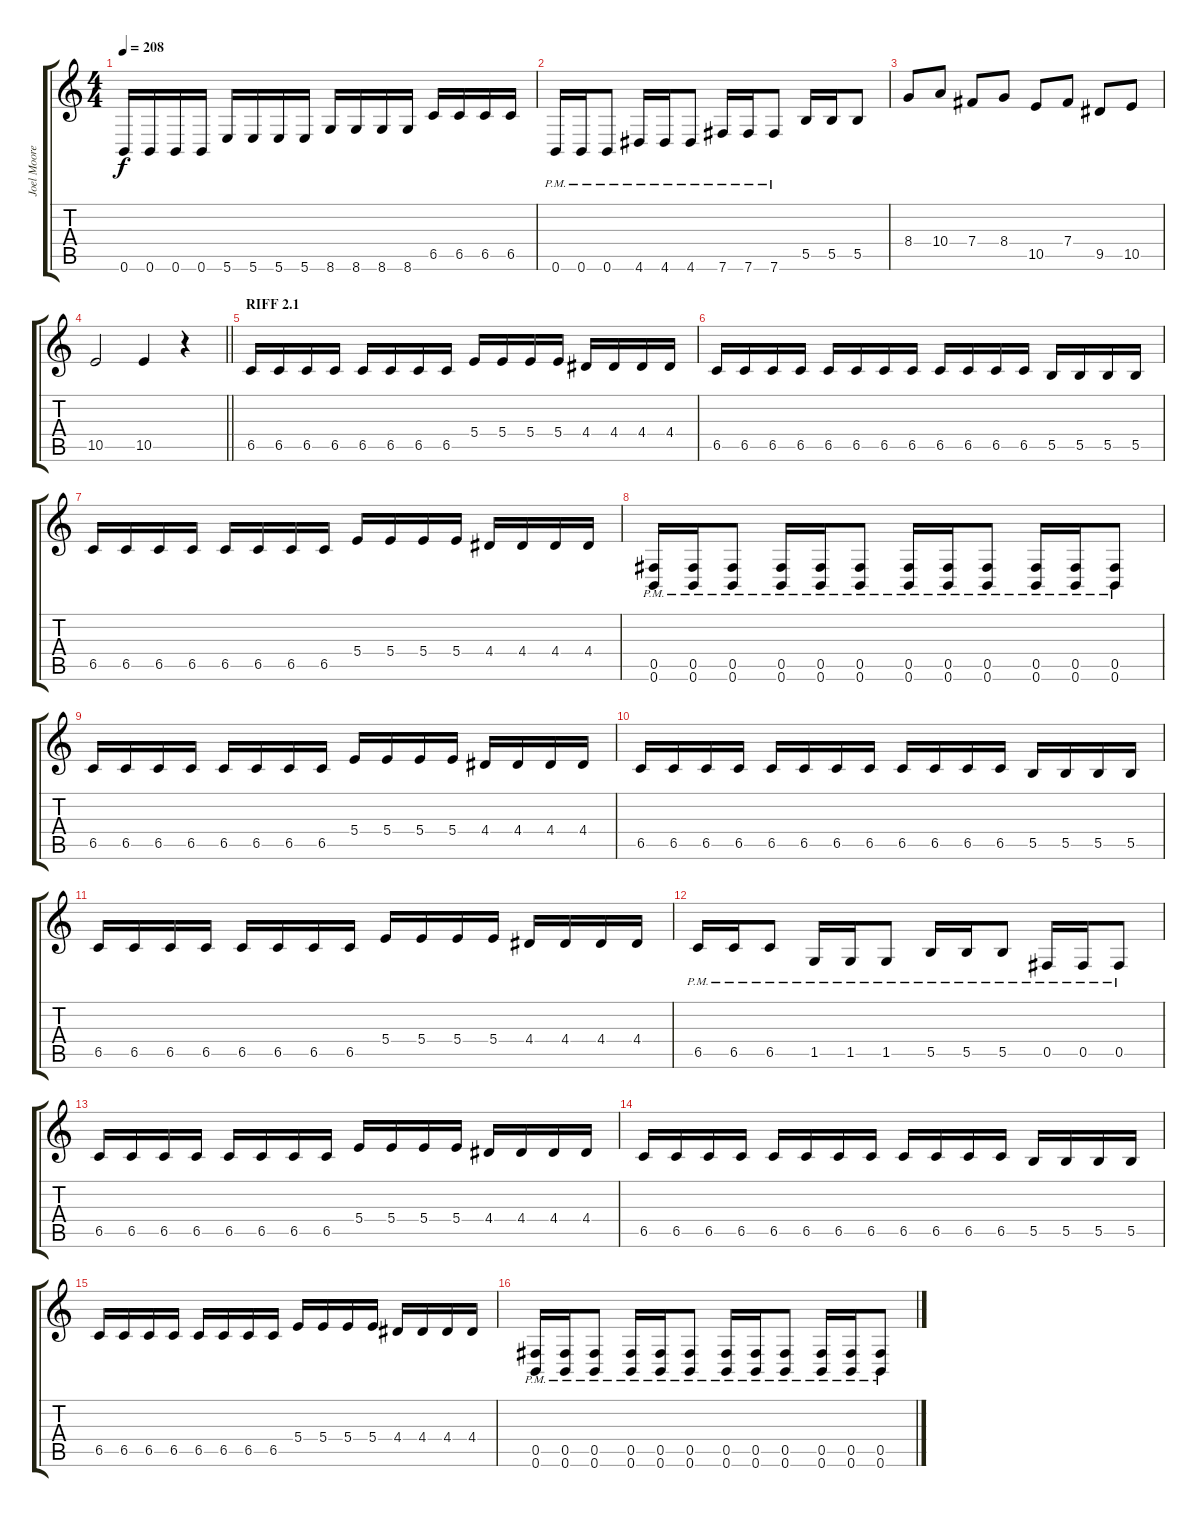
\track ("Joel Moore (Rhythm)" "Joel Moore") {instrument overdrivenguitar}
\staff {score tabs}
\tuning (Db4 Ab3 E3 B2 Gb2 B1) {hide}
\ts (4 4)
\tempo 208
\clef g2
\ks c
0.6.16{dy f} 0.6.16 0.6.16 0.6.16 5.6.16 5.6.16 5.6.16 5.6.16 8.6.16 8.6.16 8.6.16 8.6.16 6.5.16 6.5.16 6.5.16 6.5.16 |
0.6{pm}.16 0.6{pm}.16 0.6{pm}.8 4.6{pm}.16 4.6{pm}.16 4.6{pm}.8 7.6{pm}.16 7.6{pm}.16 7.6{pm}.8 5.5.16 5.5.16 5.5.8 |
8.4.8 10.4.8 7.4.8 8.4.8 10.5.8 7.4.8 9.5.8 10.5.8 |
\barLineRight lightlight
10.5.2 10.5.4 r.4 |
\section ("" "RIFF 2.1")
6.5.16 6.5.16 6.5.16 6.5.16 6.5.16 6.5.16 6.5.16 6.5.16 5.4.16 5.4.16 5.4.16 5.4.16 4.4.16 4.4.16 4.4.16 4.4.16 |
6.5.16 6.5.16 6.5.16 6.5.16 6.5.16 6.5.16 6.5.16 6.5.16 6.5.16 6.5.16 6.5.16 6.5.16 5.5.16 5.5.16 5.5.16 5.5.16 |
6.5.16 6.5.16 6.5.16 6.5.16 6.5.16 6.5.16 6.5.16 6.5.16 5.4.16 5.4.16 5.4.16 5.4.16 4.4.16 4.4.16 4.4.16 4.4.16 |
(0.5{pm} 0.6{pm}).16 (0.5{pm} 0.6{pm}).16 (0.5{pm} 0.6{pm}).8 (0.5{pm} 0.6{pm}).16 (0.5{pm} 0.6{pm}).16 (0.5{pm} 0.6{pm}).8 (0.5{pm} 0.6{pm}).16 (0.5{pm} 0.6{pm}).16 (0.5{pm} 0.6{pm}).8 (0.5{pm} 0.6{pm}).16 (0.5{pm} 0.6{pm}).16 (0.5{pm} 0.6{pm}).8 |
6.5.16 6.5.16 6.5.16 6.5.16 6.5.16 6.5.16 6.5.16 6.5.16 5.4.16 5.4.16 5.4.16 5.4.16 4.4.16 4.4.16 4.4.16 4.4.16 |
6.5.16 6.5.16 6.5.16 6.5.16 6.5.16 6.5.16 6.5.16 6.5.16 6.5.16 6.5.16 6.5.16 6.5.16 5.5.16 5.5.16 5.5.16 5.5.16 |
6.5.16 6.5.16 6.5.16 6.5.16 6.5.16 6.5.16 6.5.16 6.5.16 5.4.16 5.4.16 5.4.16 5.4.16 4.4.16 4.4.16 4.4.16 4.4.16 |
6.5{pm}.16 6.5{pm}.16 6.5{pm}.8 1.5{pm}.16 1.5{pm}.16 1.5{pm}.8 5.5{pm}.16 5.5{pm}.16 5.5{pm}.8 0.5{pm}.16 0.5{pm}.16 0.5{pm}.8 |
6.5.16 6.5.16 6.5.16 6.5.16 6.5.16 6.5.16 6.5.16 6.5.16 5.4.16 5.4.16 5.4.16 5.4.16 4.4.16 4.4.16 4.4.16 4.4.16 |
6.5.16 6.5.16 6.5.16 6.5.16 6.5.16 6.5.16 6.5.16 6.5.16 6.5.16 6.5.16 6.5.16 6.5.16 5.5.16 5.5.16 5.5.16 5.5.16 |
6.5.16 6.5.16 6.5.16 6.5.16 6.5.16 6.5.16 6.5.16 6.5.16 5.4.16 5.4.16 5.4.16 5.4.16 4.4.16 4.4.16 4.4.16 4.4.16 |
(0.5{pm} 0.6{pm}).16 (0.5{pm} 0.6{pm}).16 (0.5{pm} 0.6{pm}).8 (0.5{pm} 0.6{pm}).16 (0.5{pm} 0.6{pm}).16 (0.5{pm} 0.6{pm}).8 (0.5{pm} 0.6{pm}).16 (0.5{pm} 0.6{pm}).16 (0.5{pm} 0.6{pm}).8 (0.5{pm} 0.6{pm}).16 (0.5{pm} 0.6{pm}).16 (0.5{pm} 0.6{pm}).8
